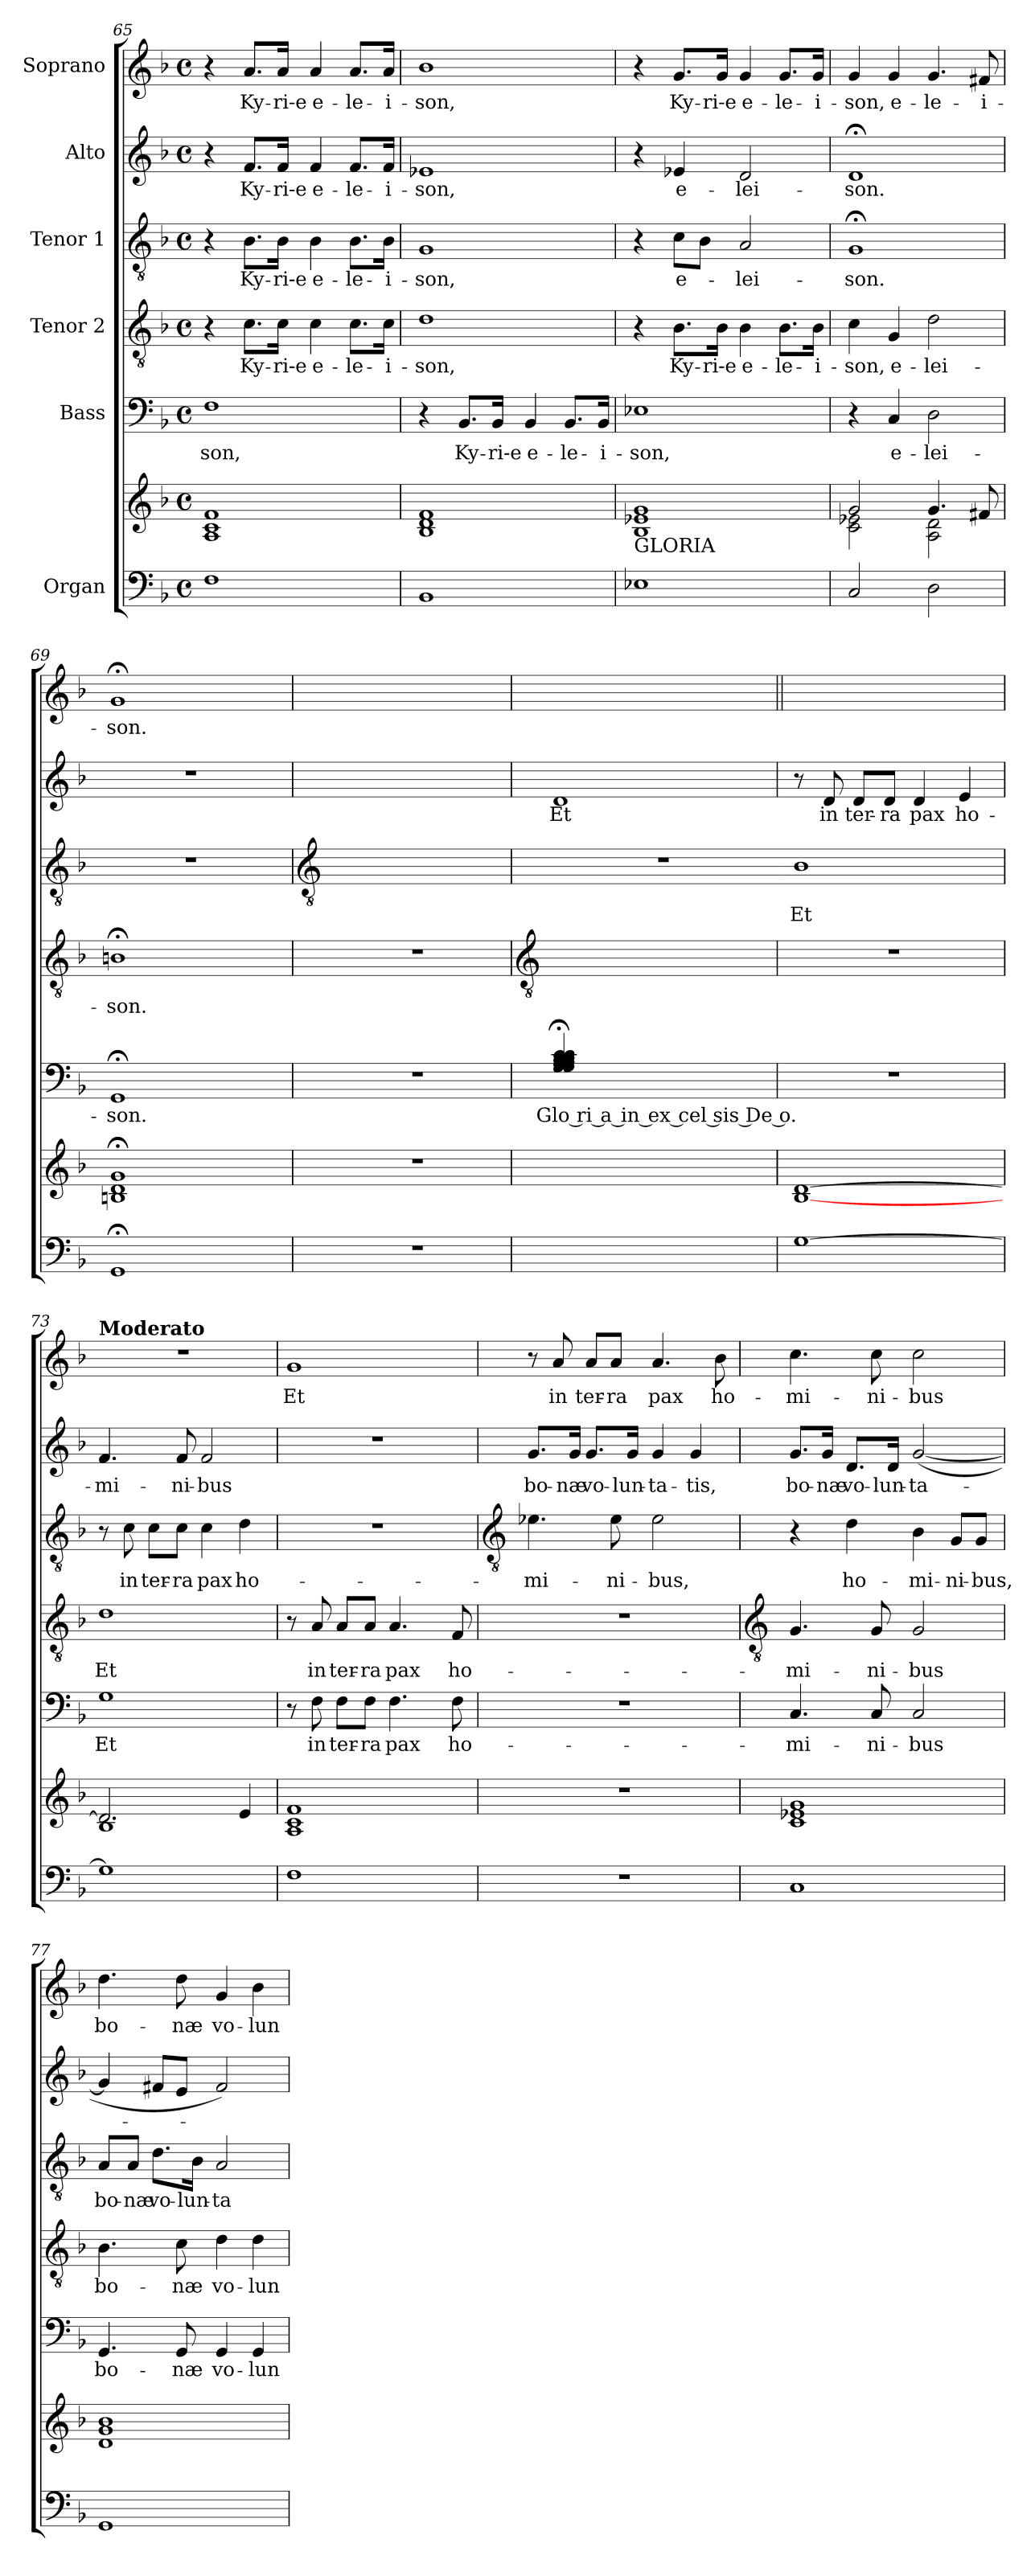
**kern	**kern	**kern	**text	**kern	**text	**kern	**text	**kern	**text	**kern	**text
*part6	*part6	*part5	*part5	*part4	*part4	*part3	*part3	*part2	*part2	*part1	*part1
*staff7	*staff6	*staff5	*staff5	*staff4	*staff4	*staff3	*staff3	*staff2	*staff2	*staff1	*staff1
*I"Organ	*	*I"Bass	*	*I"Tenor 2	*	*I"Tenor 1	*	*I"Alto	*	*I"Soprano	*
!!LO:LB:g=z
*clefF4	*clefG2	*clefF4	*	*clefGv2	*	*clefGv2	*	*clefG2	*	*clefG2	*
*k[b-]	*k[b-]	*k[b-]	*	*k[b-]	*	*k[b-]	*	*k[b-]	*	*k[b-]	*
*F:	*F:	*F:	*	*F:	*	*F:	*	*F:	*	*F:	*
*M4/4	*M4/4	*M4/4	*	*M4/4	*	*M4/4	*	*M4/4	*	*M4/4	*
*met(c)	*met(c)	*met(c)	*	*met(c)	*	*met(c)	*	*met(c)	*	*met(c)	*
=65	=65	=65	=65	=65	=65	=65	=65	=65	=65	=65	=65
*	*^	*	*	*	*	*	*	*	*	*	*
!	!	!	!	!LO:LY:b	!	!	!	!	!	!	!	!
1F	1A/ 1c/ 1f/	4ryy	1F	-son,	4r	.	4r	.	4r	.	4r	.
!	!	!	!	!	!	!LO:LY:b	!	!LO:LY:b	!	!LO:LY:b	!	!LO:LY:b
.	.	4ryy	.	.	8.c\L	Ky-	8.B-\L	Ky-	8.f/L	Ky-	8.a/L	Ky-
!	!	!	!	!	!	!LO:LY:b	!	!LO:LY:b	!	!LO:LY:b	!	!LO:LY:b
.	.	.	.	.	16c\J	-ri-e	16B-\J	-ri-e	16f/J	-ri-e	16a/J	-ri-e
!	!	!	!	!	!	!LO:LY:b	!	!LO:LY:b	!	!LO:LY:b	!	!LO:LY:b
.	.	4ryy	.	.	4c\	e-	4B-\	e-	4f/	e-	4a/	e-
!	!	!	!	!	!	!LO:LY:b	!	!LO:LY:b	!	!LO:LY:b	!	!LO:LY:b
.	.	4ryy	.	.	8.c\L	-le-	8.B-\L	-le-	8.f/L	-le-	8.a/L	-le-
!	!	!	!	!	!	!LO:LY:b	!	!LO:LY:b	!	!LO:LY:b	!	!LO:LY:b
.	.	.	.	.	16c\J	-i-	16B-\J	-i-	16f/J	-i-	16a/J	-i-
=66	=66	=66	=66	=66	=66	=66	=66	=66	=66	=66	=66	=66
!	!	!	!	!	!	!LO:LY:b	!	!LO:LY:b	!	!LO:LY:b	!	!LO:LY:b
1BB-	1B-/ 1d/ 1f/	4ryy	4r	.	1d	-son,	1G	-son,	1e-X	-son,	1b-	-son,
!	!	!	!	!LO:LY:b	!	!	!	!	!	!	!	!
.	.	4ryy	8.BB-/L	Ky-	.	.	.	.	.	.	.	.
!	!	!	!	!LO:LY:b	!	!	!	!	!	!	!	!
.	.	.	16BB-/J	-ri-e	.	.	.	.	.	.	.	.
!	!	!	!	!LO:LY:b	!	!	!	!	!	!	!	!
.	.	4ryy	4BB-/	e-	.	.	.	.	.	.	.	.
!	!	!	!	!LO:LY:b	!	!	!	!	!	!	!	!
.	.	4ryy	8.BB-/L	-le-	.	.	.	.	.	.	.	.
!	!	!	!	!LO:LY:b	!	!	!	!	!	!	!	!
.	.	.	16BB-/J	-i-	.	.	.	.	.	.	.	.
=67	=67	=67	=67	=67	=67	=67	=67	=67	=67	=67	=67	=67
!	!LO:TX:b:t=GLORIA	!	!	!	!	!	!	!	!	!	!	!
!	!	!	!	!LO:LY:b	!	!	!	!	!	!	!	!
1E-X	1B-/ 1e-X/ 1g/	4ryy	1E-X	-son,	4r	.	4r	.	4r	.	4r	.
!	!	!	!	!	!	!LO:LY:b	!	!LO:LY:b	!	!LO:LY:b	!	!LO:LY:b
.	.	4ryy	.	.	8.B-\L	Ky-	8c\L	e-	4e-X/	e-	8.g/L	Ky-
.	.	.	.	.	.	.	8B-\J	.	.	.	.	.
!	!	!	!	!	!	!LO:LY:b	!	!	!	!	!	!LO:LY:b
.	.	.	.	.	16B-\J	-ri-e	.	.	.	.	16g/J	-ri-e
!	!	!	!	!	!	!LO:LY:b	!	!LO:LY:b	!	!LO:LY:b	!	!LO:LY:b
.	.	4ryy	.	.	4B-\	e-	2A/	-lei-	2d/	-lei-	4g/	e-
!	!	!	!	!	!	!LO:LY:b	!	!	!	!	!	!LO:LY:b
.	.	4ryy	.	.	8.B-\L	-le-	.	.	.	.	8.g/L	-le-
!	!	!	!	!	!	!LO:LY:b	!	!	!	!	!	!LO:LY:b
.	.	.	.	.	16B-\J	-i-	.	.	.	.	16g/J	-i-
=68	=68	=68	=68	=68	=68	=68	=68	=68	=68	=68	=68	=68
!	!	!	!	!	!	!LO:LY:b	!	!LO:LY:b	!	!LO:LY:b	!	!LO:LY:b
2C/	2g/	2c\ 2e-X\	4r	.	4c\	-son,	1G;<	-son.	1d;<	-son.	4g/	-son,
!	!	!	!	!LO:LY:b	!	!LO:LY:b	!	!	!	!	!	!LO:LY:b
.	.	.	4C/	e-	4G/	e-	.	.	.	.	4g/	e-
!	!	!	!	!LO:LY:b	!	!LO:LY:b	!	!	!	!	!	!LO:LY:b
2D\	4.g/	2A\ 2d\	2D\	-lei-	2d\	-lei-	.	.	.	.	4.g/	-le-
!	!	!	!	!	!	!	!	!	!	!	!	!LO:LY:b
.	8f#X/	.	.	.	.	.	.	.	.	.	8f#X/	-i-
=69	=69	=69	=69	=69	=69	=69	=69	=69	=69	=69	=69	=69
!	!	!	!	!LO:LY:b	!	!LO:LY:b	!	!	!	!	!	!LO:LY:b
1GG;<	1Bn/;< 1d/;< 1g/;<	4ryy	1GG;<	-son.	1Bn;<	-son.	1r	.	1r	.	1g;<	-son.
.	.	4ryy	.	.	.	.	.	.	.	.	.	.
.	.	4ryy	.	.	.	.	.	.	.	.	.	.
.	.	4ryy	.	.	.	.	.	.	.	.	.	.
*	*v	*v	*	*	*	*	*	*	*	*	*	*
!!LO:LB:g=z
=70	=70	=70	=70	=70	=70	=70	=70	=70	=70	=70	=70
*	*	*	*	*	*	*clefGv2	*	*	*	*	*
1r	1r	1r	.	1r	.	4ryy	.	4ryy	.	4ryy	.
.	.	.	.	.	.	2.ryy	.	2.ryy	.	4ryy	.
.	.	.	.	.	.	.	.	.	.	4ryy	.
.	.	.	.	.	.	.	.	.	.	4ryy	.
!!LO:LB:g=z
=71	=71	=71	=71	=71	=71	=71	=71	=71	=71	=71	=71
*	*	*	*	*clefGv2	*	*	*	*	*	*	*
*	*^	*	*	*	*	*	*	*	*	*	*
!	!	!	!	!LO:LY:b	!	!	!	!	!	!LO:LY:b	!	!
4ryy	4ryy	4ryy	4G/;< 4G/;< 4G/;< 4A/;< 4A/;< 4A/;< 4A/;< 4B-/;< 4B-/;< 4B-/;< 4B-/;< 4c/;< 4c/;<	Glo ri a in ex cel sis De o.	4ryy	.	1r	.	1d	Et	4ryy	.
2.ryy	2.ryy	2.ryy	2.ryy	.	2.ryy	.	.	.	.	.	4ryy	.
.	.	.	.	.	.	.	.	.	.	.	4ryy	.
.	.	.	.	.	.	.	.	.	.	.	32ryy	.
.	.	.	.	.	.	.	.	.	.	.	32ryy	.
.	.	.	.	.	.	.	.	.	.	.	32ryy	.
.	.	.	.	.	.	.	.	.	.	.	32ryy	.
.	.	.	.	.	.	.	.	.	.	.	32ryy	.
.	.	.	.	.	.	.	.	.	.	.	16.ryy	.
=72	=72	=72	=72	=72||	=72	=72||	=72	=72||	=72	=72||	=72||	=72||
!	!	!	!	!	!	!	!	!LO:LY:b	!	!	!	!
[1G	[1B-/ [1d/	4ryy	1r	.	1r	.	1B-	Et	8r	.	4ryy	.
!	!	!	!	!	!	!	!	!	!	!LO:LY:b	!	!
.	.	.	.	.	.	.	.	.	8d/	in	.	.
!	!	!	!	!	!	!	!	!	!	!LO:LY:b	!	!
.	.	4ryy	.	.	.	.	.	.	8d/L	ter-	2.ryy	.
!	!	!	!	!	!	!	!	!	!	!LO:LY:b	!	!
.	.	.	.	.	.	.	.	.	8d/J	-ra	.	.
!	!	!	!	!	!	!	!	!	!	!LO:LY:b	!	!
.	.	4ryy	.	.	.	.	.	.	4d/	pax	.	.
!	!	!	!	!	!	!	!	!	!	!LO:LY:b	!	!
.	.	4ryy	.	.	.	.	.	.	4e/	ho-	.	.
=73	=73	=73	=73	=73	=73	=73	=73	=73	=73	=73	=73	=73
!	!	!	!	!	!	!	!	!	!	!	!LO:TX:a:B:t=Moderato	!
!	!	!	!	!LO:LY:b	!	!LO:LY:b	!	!	!	!LO:LY:b	!	!
1G]	2.d/]	1B-\	1G	Et	1d	Et	8r	.	4.f/	-mi-	1r	.
!	!	!	!	!	!	!	!	!LO:LY:b	!	!	!	!
.	.	.	.	.	.	.	8c\	in	.	.	.	.
!	!	!	!	!	!	!	!	!LO:LY:b	!	!	!	!
.	.	.	.	.	.	.	8c\L	ter-	.	.	.	.
!	!	!	!	!	!	!	!	!LO:LY:b	!	!LO:LY:b	!	!
.	.	.	.	.	.	.	8c\J	-ra	8f/	-ni-	.	.
!	!	!	!	!	!	!	!	!LO:LY:b	!	!LO:LY:b	!	!
.	.	.	.	.	.	.	4c\	pax	2f/	-bus	.	.
!	!	!	!	!	!	!	!	!LO:LY:b	!	!	!	!
.	4e/	.	.	.	.	.	4d\	ho-	.	.	.	.
=74	=74	=74	=74	=74	=74	=74	=74	=74	=74	=74	=74	=74
!	!	!	!	!	!	!	!	!	!	!	!	!LO:LY:b
1F	1A/ 1c/ 1f/	4ryy	8r	.	8r	.	1r	.	1r	.	1g	Et
!	!	!	!	!LO:LY:b	!	!LO:LY:b	!	!	!	!	!	!
.	.	.	8F\	in	8A/	in	.	.	.	.	.	.
!	!	!	!	!LO:LY:b	!	!LO:LY:b	!	!	!	!	!	!
.	.	4ryy	8F\L	ter-	8A/L	ter-	.	.	.	.	.	.
!	!	!	!	!LO:LY:b	!	!LO:LY:b	!	!	!	!	!	!
.	.	.	8F\J	-ra	8A/J	-ra	.	.	.	.	.	.
!	!	!	!	!LO:LY:b	!	!LO:LY:b	!	!	!	!	!	!
.	.	4ryy	4.F\	pax	4.A/	pax	.	.	.	.	.	.
.	.	4ryy	.	.	.	.	.	.	.	.	.	.
!	!	!	!	!LO:LY:b	!	!LO:LY:b	!	!	!	!	!	!
.	.	.	8F\	ho-	8F/	ho-	.	.	.	.	.	.
*	*v	*v	*	*	*	*	*	*	*	*	*	*
!!LO:LB:g=z
=75	=75	=75	=75	=75	=75	=75	=75	=75	=75	=75	=75
*	*	*	*	*	*	*clefGv2	*	*	*	*	*
!	!	!	!	!	!	!	!LO:LY:b	!	!LO:LY:b	!	!
1r	1r	1r	.	1r	.	4.e-X\	-mi-	8.g/L	bo-	8r	.
!	!	!	!	!	!	!	!	!	!	!	!LO:LY:b
.	.	.	.	.	.	.	.	.	.	8a/	in
!	!	!	!	!	!	!	!	!	!LO:LY:b	!	!
.	.	.	.	.	.	.	.	16g/J	-næ	.	.
!	!	!	!	!	!	!	!	!	!LO:LY:b	!	!LO:LY:b
.	.	.	.	.	.	.	.	8.g/L	vo-	8a/L	ter-
!	!	!	!	!	!	!	!LO:LY:b	!	!	!	!LO:LY:b
.	.	.	.	.	.	8e-\	-ni-	.	.	8a/J	-ra
!	!	!	!	!	!	!	!	!	!LO:LY:b	!	!
.	.	.	.	.	.	.	.	16g/J	-lun-	.	.
!	!	!	!	!	!	!	!LO:LY:b	!	!LO:LY:b	!	!LO:LY:b
.	.	.	.	.	.	2e-\	-bus,	4g/	-ta-	4.a/	pax
!	!	!	!	!	!	!	!	!	!LO:LY:b	!	!
.	.	.	.	.	.	.	.	4g/	-tis,	.	.
!	!	!	!	!	!	!	!	!	!	!	!LO:LY:b
.	.	.	.	.	.	.	.	.	.	8b-\	ho-
!!LO:LB:g=z
=76	=76	=76	=76	=76	=76	=76	=76	=76	=76	=76	=76
*	*	*	*	*clefGv2	*	*	*	*	*	*	*
*	*^	*	*	*	*	*	*	*	*	*	*
*	*	*^	*	*	*	*	*	*	*	*	*	*
!	!	!	!	!	!LO:LY:b	!	!LO:LY:b	!	!	!	!LO:LY:b	!	!LO:LY:b
1C	1c/ 1e-X/ 1g/	4ryy	4ryy	4.C/	-mi-	4.G/	-mi-	4r	.	8.g/L	bo-	4.cc\	-mi-
!	!	!	!	!	!	!	!	!	!	!	!LO:LY:b	!	!
.	.	.	.	.	.	.	.	.	.	16g/J	-næ	.	.
!	!	!	!	!	!	!	!	!	!LO:LY:b	!	!LO:LY:b	!	!
.	.	4ryy	4ryy	.	.	.	.	4d\	ho-	8.d/L	vo-	.	.
!	!	!	!	!	!LO:LY:b	!	!LO:LY:b	!	!	!	!	!	!LO:LY:b
.	.	.	.	8C/	-ni-	8G/	-ni-	.	.	.	.	8cc\	-ni-
!	!	!	!	!	!	!	!	!	!	!	!LO:LY:b	!	!
.	.	.	.	.	.	.	.	.	.	16d/J	-lun-	.	.
!	!	!	!	!	!LO:LY:b	!	!LO:LY:b	!	!LO:LY:b	!	!LO:LY:b	!	!LO:LY:b
.	.	4ryy	4ryy	2C/	-bus	2G/	-bus	4B-\	-mi-	(<[2g/	-ta-	2cc\	-bus
!	!	!	!	!	!	!	!	!	!LO:LY:b	!	!	!	!
.	.	4ryy	4ryy	.	.	.	.	8G/L	-ni-	.	.	.	.
!	!	!	!	!	!	!	!	!	!LO:LY:b	!	!	!	!
.	.	.	.	.	.	.	.	8G/J	-bus,	.	.	.	.
=77	=77	=77	=77	=77	=77	=77	=77	=77	=77	=77	=77	=77	=77
!	!	!	!	!	!LO:LY:b	!	!LO:LY:b	!	!LO:LY:b	!	!	!	!LO:LY:b
1GG	1d/ 1g/ 1b-/	4ryy	4ryy	4.GG/	bo-	4.B-\	bo-	8A/L	bo-	4g/]	.	4.dd\	bo-
!	!	!	!	!	!	!	!	!	!LO:LY:b	!	!	!	!
.	.	.	.	.	.	.	.	8A/J	-næ	.	.	.	.
!	!	!	!	!	!	!	!	!	!LO:LY:b	!	!	!	!
.	.	4ryy	4ryy	.	.	.	.	8.d\L	vo-	8f#X/L	.	.	.
!	!	!	!	!	!LO:LY:b	!	!LO:LY:b	!	!	!	!	!	!LO:LY:b
.	.	.	.	8GG/	-næ	8c\	-næ	.	.	8e/J	.	8dd\	-næ
!	!	!	!	!	!	!	!	!	!LO:LY:b	!	!	!	!
.	.	.	.	.	.	.	.	16B-\J	-lun-	.	.	.	.
!	!	!	!	!	!LO:LY:b	!	!LO:LY:b	!	!LO:LY:b	!	!	!	!LO:LY:b
.	.	4ryy	4ryy	4GG/	vo-	4d\	vo-	2A/	-ta-	2f#/)	.	4g/	vo-
!	!	!	!	!	!LO:LY:b	!	!LO:LY:b	!	!	!	!	!	!LO:LY:b
.	.	4ryy	4ryy	4GG/	-lun-	4d\	-lun-	.	.	.	.	4b-\	-lun-
*	*v	*v	*v	*	*	*	*	*	*	*	*	*	*
=	=	=	=	=	=	=	=	=	=	=	=
*-	*-	*-	*-	*-	*-	*-	*-	*-	*-	*-	*-
